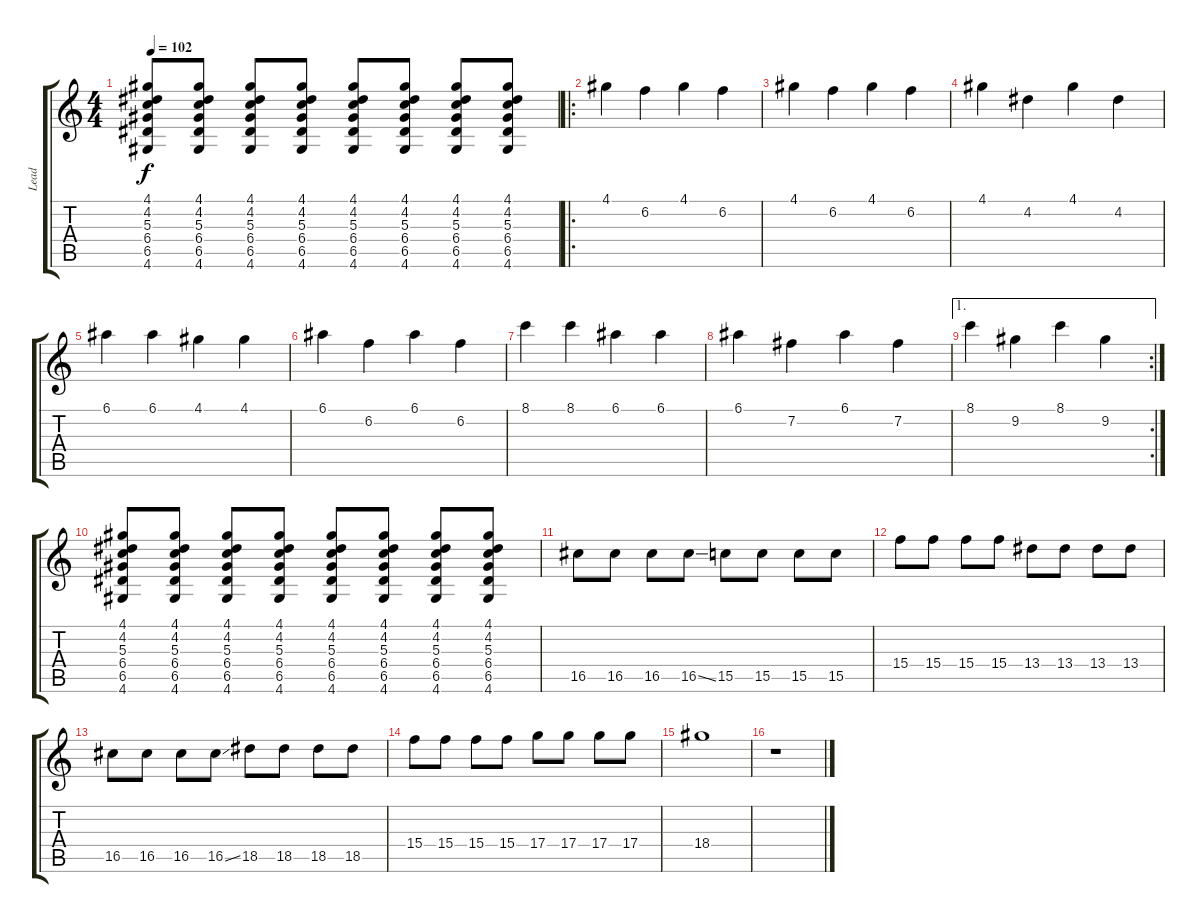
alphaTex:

\track ("Lead" "Lead") {instrument overdrivenguitar}
\staff {score tabs}
\tuning (E4 B3 G3 D3 A2 E2) {hide}
\ts (4 4)
\tempo 102
\clef g2
\ks c
(4.1 4.2 5.3 6.4 6.5 4.6).8{dy f} (4.1 4.2 5.3 6.4 6.5 4.6).8 (4.1 4.2 5.3 6.4 6.5 4.6).8 (4.1 4.2 5.3 6.4 6.5 4.6).8 (4.1 4.2 5.3 6.4 6.5 4.6).8 (4.1 4.2 5.3 6.4 6.5 4.6).8 (4.1 4.2 5.3 6.4 6.5 4.6).8 (4.1 4.2 5.3 6.4 6.5 4.6).8 |
\ro
4.1.4 6.2.4 4.1.4 6.2.4 |
4.1.4 6.2.4 4.1.4 6.2.4 |
4.1.4 4.2.4 4.1.4 4.2.4 |
6.1.4 6.1.4 4.1.4 4.1.4 |
6.1.4 6.2.4 6.1.4 6.2.4 |
8.1.4 8.1.4 6.1.4 6.1.4 |
6.1.4 7.2.4 6.1.4 7.2.4 |
\ae 1
\rc 2
8.1.4 9.2.4 8.1.4 9.2.4 |
(4.1 4.2 5.3 6.4 6.5 4.6).8 (4.1 4.2 5.3 6.4 6.5 4.6).8 (4.1 4.2 5.3 6.4 6.5 4.6).8 (4.1 4.2 5.3 6.4 6.5 4.6).8 (4.1 4.2 5.3 6.4 6.5 4.6).8 (4.1 4.2 5.3 6.4 6.5 4.6).8 (4.1 4.2 5.3 6.4 6.5 4.6).8 (4.1 4.2 5.3 6.4 6.5 4.6).8 |
16.5.8{volume 16} 16.5.8 16.5.8 16.5{ss}.8 15.5.8 15.5.8 15.5.8 15.5.8 |
15.4.8 15.4.8 15.4.8 15.4.8 13.4.8 13.4.8 13.4.8 13.4.8 |
16.5.8 16.5.8 16.5.8 16.5{ss}.8 18.5.8 18.5.8 18.5.8 18.5.8 |
15.4.8 15.4.8 15.4.8 15.4.8 17.4.8 17.4.8 17.4.8 17.4.8 |
18.4.1 |
r.1
